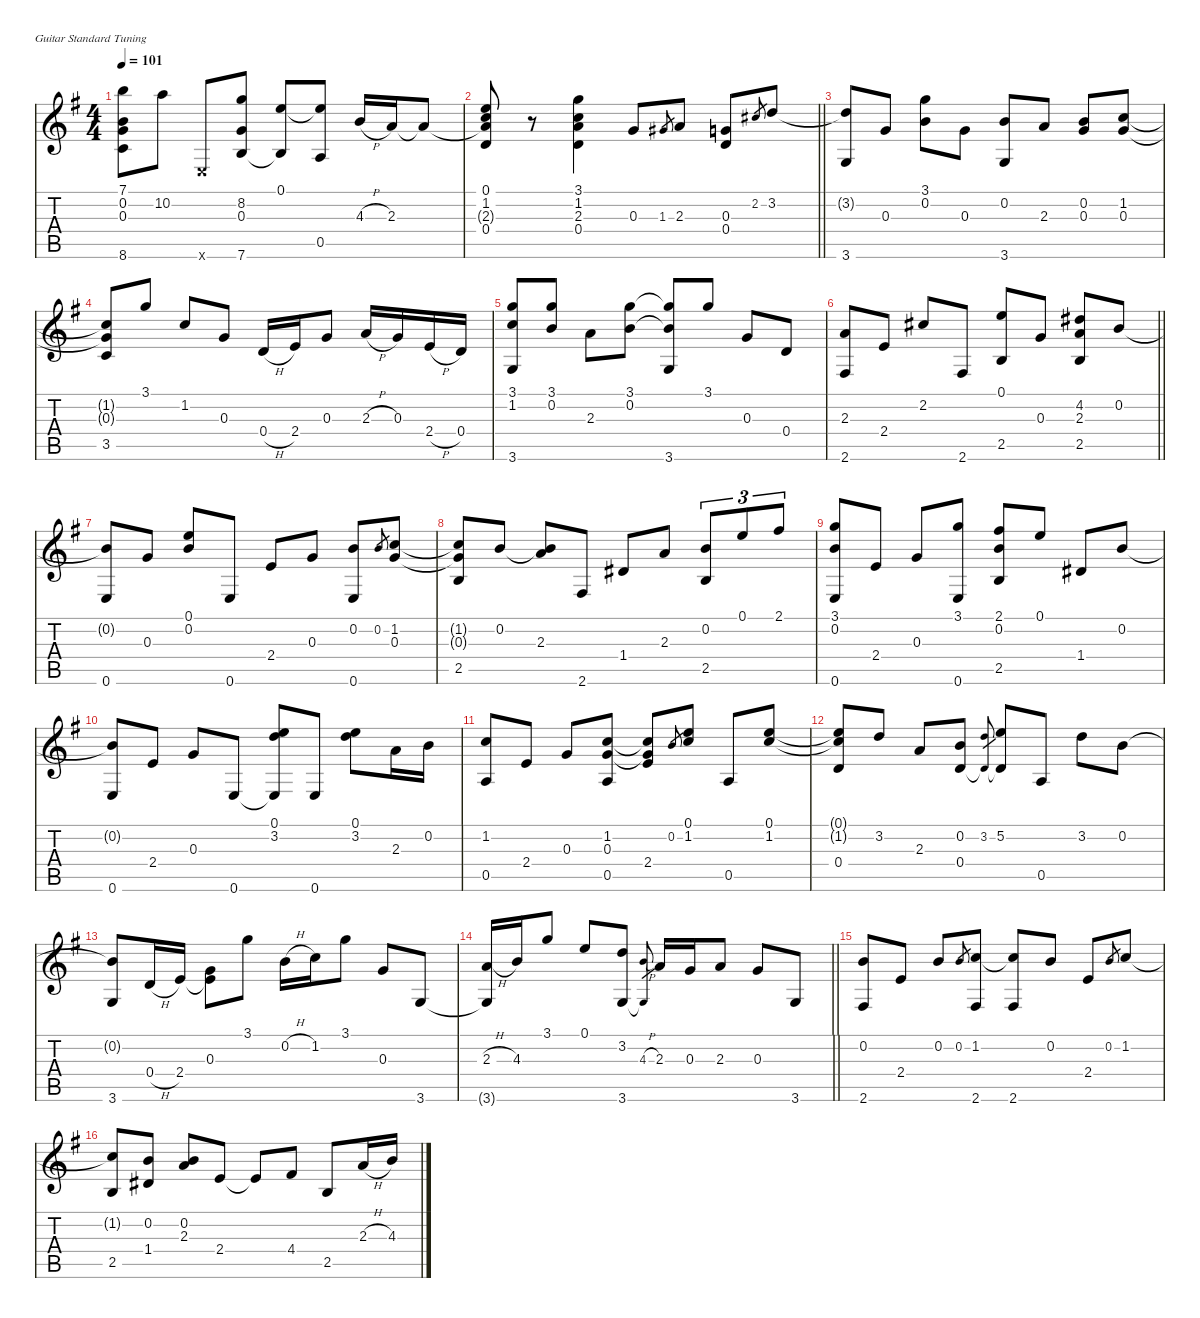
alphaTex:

\defaultSystemsLayout 4
\hideDynamics
\bracketExtendMode nobrackets
\singleTrackTrackNamePolicy hidden
\multiTrackTrackNamePolicy hidden
\firstSystemTrackNameOrientation horizontal
\otherSystemsTrackNameOrientation horizontal
\extendBarLines
\chordDiagramsInScore
\track ("ギター - クラシック" "ギター - クラシック") {instrument acousticguitarnylon}
\staff {score tabs}
\tuning (E4 B3 G3 D3 A2 E2)
\ts (4 4)
\tempo 101
\clef g2
\scale
0.977154
\ks g
(7.1{acc forcenatural} 0.2{acc forcenatural} 0.3{acc forcenatural} 8.6{acc forcenatural}).8{dy mf beam Down} 10.2{acc forcenatural}.8{beam Down} 0.6{x acc forcenatural}.8{beam Up} (0.3{acc forcenatural} 8.2{acc forcenatural} 7.6{acc forcenatural}).8{beam Up} (7.6{t acc forcenatural} 0.1{acc forcenatural}).8{beam Up} (0.1{t acc forcenatural} 0.5{acc forcenatural}).8{beam Up} 4.3{h acc forcenatural}.16{beam Up} 2.3{acc forcenatural}.16{beam Up} 2.3{t acc forcenatural}.8{beam Up} |
\scale
1.01059
\barLineRight lightlight
(0.1{acc forcenatural} 1.2{acc forcenatural} 2.3{t acc forcenatural} 0.4{acc forcenatural}).8{beam Up} r.8{beam Up} (3.1{acc forcenatural} 1.2{acc forcenatural} 2.3{acc forcenatural} 0.4{acc forcenatural}).4{beam Down} 0.3{acc forcenatural}.8{beam Up} 1.3{acc #}.8{gr beam Up} 2.3{acc forcenatural}.8{beam Up} (0.3{acc forcenatural} 0.4{acc forcenatural}).8{beam Up} 2.2{acc #}.8{gr beam Up} 3.2{acc forcenatural}.8{beam Up} |
(3.2{t acc forcenatural} 3.6{acc forcenatural}).8{beam Up} 0.3{acc forcenatural}.8{beam Up} (0.2{acc forcenatural} 3.1{acc forcenatural}).8{beam Down} 0.3{acc forcenatural}.8{beam Down} (0.2{acc forcenatural} 3.6{acc forcenatural}).8{beam Up} 2.3{acc forcenatural}.8{beam Up} (0.2{acc forcenatural} 0.3{acc forcenatural}).8{beam Up} (1.2{acc forcenatural} 0.3{acc forcenatural}).8{beam Up} |
(1.2{t acc forcenatural} 0.3{t acc forcenatural} 3.5{acc forcenatural}).8{beam Up} 3.1{acc forcenatural}.8{beam Up} 1.2{acc forcenatural}.8{beam Up} 0.3{acc forcenatural}.8{beam Up} 0.4{h acc forcenatural}.16{beam Up} 2.4{acc forcenatural}.16{beam Up} 0.3{acc forcenatural}.8{beam Up} 2.3{h acc forcenatural}.16{beam Up} 0.3{acc forcenatural}.16{beam Up} 2.4{h acc forcenatural}.16{beam Up} 0.4{acc forcenatural}.16{beam Up} |
(3.1{acc forcenatural} 1.2{acc forcenatural} 3.6{acc forcenatural}).8{beam Up} (3.1{acc forcenatural} 0.2{acc forcenatural}).8{beam Up} 2.3{acc forcenatural}.8{beam Down} (3.1{acc forcenatural} 0.2{acc forcenatural}).8{beam Down} (3.1{t acc forcenatural} 0.2{t acc forcenatural} 3.6{acc forcenatural}).8{beam Up} 3.1{acc forcenatural}.8{beam Up} 0.3{acc forcenatural}.8{beam Up} 0.4{acc forcenatural}.8{beam Up} |
\barLineRight lightlight
(2.3{acc forcenatural} 2.6{acc #}).8{beam Up} 2.4{acc forcenatural}.8{beam Up} 2.2{acc #}.8{beam Up} 2.6{acc #}.8{beam Up} (2.5{acc forcenatural} 0.1{acc forcenatural}).8{beam Up} 0.3{acc forcenatural}.8{beam Up} (4.2{acc #} 2.3{acc forcenatural} 2.5{acc forcenatural}).8{beam Up} 0.2{acc forcenatural}.8{beam Up} |
(0.6{acc forcenatural} 0.2{t acc forcenatural}).8{beam Up} 0.3{acc forcenatural}.8{beam Up} (0.1{acc forcenatural} 0.2{acc forcenatural}).8{beam Up} 0.6{acc forcenatural}.8{beam Up} 2.4{acc forcenatural}.8{beam Up} 0.3{acc forcenatural}.8{beam Up} (0.2{acc forcenatural} 0.6{acc forcenatural}).8{beam Up} 0.2{acc forcenatural}.8{gr beam Up} (1.2{acc forcenatural} 0.3{acc forcenatural}).8{beam Up} |
(1.2{t acc forcenatural} 0.3{t acc forcenatural} 2.5{acc forcenatural}).8{beam Up} 0.2{acc forcenatural}.8{beam Up} (0.2{t acc forcenatural} 2.3{acc forcenatural}).8{beam Up} 2.6{acc #}.8{beam Up} 1.4{acc #}.8{beam Up} 2.3{acc forcenatural}.8{beam Up} (0.2{acc forcenatural} 2.5{acc forcenatural}).8{tu (3 2) beam Up} 0.1{acc forcenatural}.8{tu (3 2) beam Up} 2.1{acc #}.8{tu (3 2) beam Up} |
(0.6{acc forcenatural} 3.1{acc forcenatural} 0.2{acc forcenatural}).8{beam Up} 2.4{acc forcenatural}.8{beam Up} 0.3{acc forcenatural}.8{beam Up} (0.6{acc forcenatural} 3.1{acc forcenatural}).8{beam Up} (2.1{acc #} 0.2{acc forcenatural} 2.5{acc forcenatural}).8{beam Up} 0.1{acc forcenatural}.8{beam Up} 1.4{acc #}.8{beam Up} 0.2{acc forcenatural}.8{beam Up} |
(0.6{acc forcenatural} 0.2{t acc forcenatural}).8{beam Up} 2.4{acc forcenatural}.8{beam Up} 0.3{acc forcenatural}.8{beam Up} 0.6{acc forcenatural}.8{beam Up} (0.6{t acc forcenatural} 0.1{acc forcenatural} 3.2{acc forcenatural}).8{beam Up} 0.6{acc forcenatural}.8{beam Up} (0.1{acc forcenatural} 3.2{acc forcenatural}).8{beam Down} 2.3{acc forcenatural}.16{beam Down} 0.2{acc forcenatural}.16{beam Down} |
(0.5{acc forcenatural} 1.2{acc forcenatural}).8{beam Up} 2.4{acc forcenatural}.8{beam Up} 0.3{acc forcenatural}.8{beam Up} (1.2{acc forcenatural} 0.3{acc forcenatural} 0.5{acc forcenatural}).8{beam Up} (1.2{t acc forcenatural} 0.3{t acc forcenatural} 2.4{acc forcenatural}).8{beam Up} 0.2{acc forcenatural}.8{gr beam Up} (0.1{acc forcenatural} 1.2{acc forcenatural}).8{beam Up} 0.5{acc forcenatural}.8{beam Up} (0.1{acc forcenatural} 1.2{acc forcenatural}).8{beam Up} |
(0.1{t acc forcenatural} 1.2{t acc forcenatural} 0.4{acc forcenatural}).8{beam Up} 3.2{acc forcenatural}.8{beam Up} 2.3{acc forcenatural}.8{beam Up} (0.2{acc forcenatural} 0.4{acc forcenatural}).8{beam Up} (3.2{acc forcenatural} 0.4{t acc forcenatural}).8{gr beam Up} (0.4{t acc forcenatural} 5.2{acc forcenatural}).8{beam Up} 0.5{acc forcenatural}.8{beam Up} 3.2{acc forcenatural}.8{beam Down} 0.2{acc forcenatural}.8{beam Down} |
\scale
1.16288 (0.2{t acc forcenatural} 3.6{acc forcenatural}).8{beam Up} 0.4{h acc forcenatural}.16{beam Up} 2.4{acc forcenatural}.16{beam Up} (0.3{acc forcenatural} 2.4{t acc forcenatural}).8{beam Down} 3.1{acc forcenatural}.8{beam Down} 0.2{h acc forcenatural}.16{beam Down} 1.2{acc forcenatural}.16{beam Down} 3.1{acc forcenatural}.8{beam Down} 0.3{acc forcenatural}.8{beam Up} 3.6{acc forcenatural}.8{beam Up} |
\barLineRight lightlight
(3.6{t acc forcenatural} 2.3{h acc forcenatural}).16{beam Up} 4.3{acc forcenatural}.16{beam Up} 3.1{acc forcenatural}.8{beam Up} 0.1{acc forcenatural}.8{beam Up} (3.2{acc forcenatural} 3.6{acc forcenatural}).8{beam Up} (3.6{t acc forcenatural} 4.3{h acc forcenatural}).8{gr beam Up} 2.3{acc forcenatural}.16{beam Up} 0.3{acc forcenatural}.16{beam Up} 2.3{acc forcenatural}.8{beam Up} 0.3{acc forcenatural}.8{beam Up} 3.6{acc forcenatural}.8{beam Up} |
(2.6{acc #} 0.2{acc forcenatural}).8{beam Up} 2.4{acc forcenatural}.8{beam Up} 0.2{acc forcenatural}.8{beam Up} 0.2{acc forcenatural}.8{gr beam Up} (1.2{acc forcenatural} 2.6{acc #}).8{beam Up} (1.2{t acc forcenatural} 2.6{acc #}).8{beam Up} 0.2{acc forcenatural}.8{beam Up} 2.4{acc forcenatural}.8{beam Up} 0.2{acc forcenatural}.8{gr beam Up} 1.2{acc forcenatural}.8{beam Up} |
(2.5{acc forcenatural} 1.2{t acc forcenatural}).8{beam Up} (0.2{acc forcenatural} 1.4{acc #}).8{beam Up} (0.2{acc forcenatural} 2.3{acc forcenatural}).8{beam Up} 2.4{acc forcenatural}.8{beam Up} 2.4{t acc forcenatural}.8{beam Up} 4.4{acc #}.8{beam Up} 2.5{acc forcenatural}.8{beam Up} 2.3{h acc forcenatural}.16{beam Up} 4.3{acc forcenatural}.16{beam Up}
